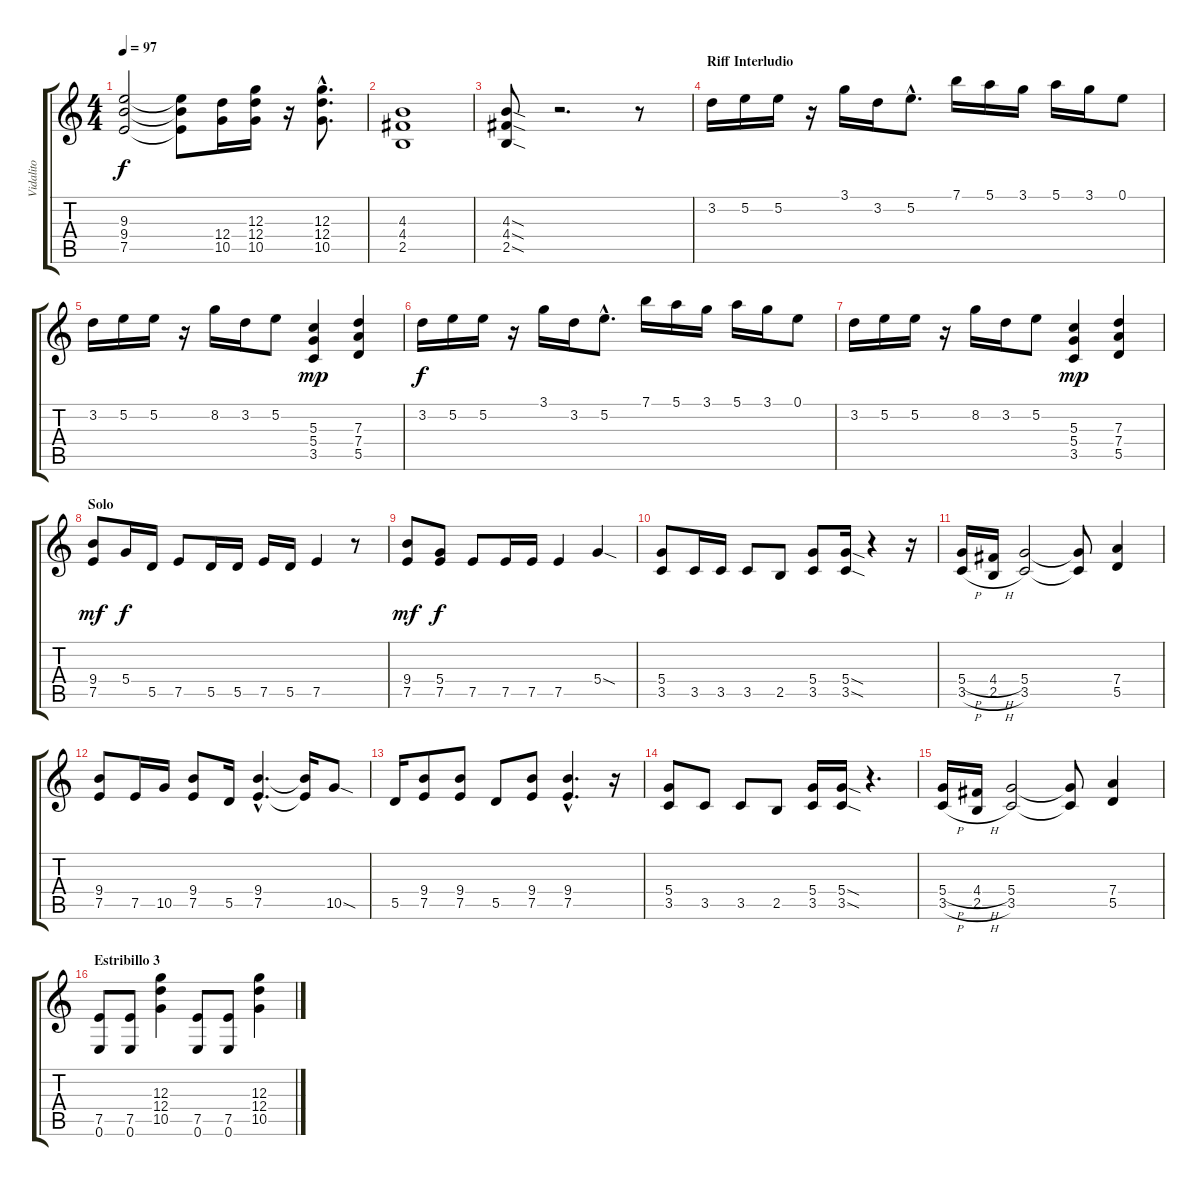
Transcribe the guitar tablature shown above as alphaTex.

\track ("Vidalito" "Vidalito") {instrument distortionguitar}
\staff {score tabs}
\tuning (E4 B3 G3 D3 A2 E2) {hide}
\ts (4 4)
\tempo 97
\clef g2
\ks c
(9.3 9.4 7.5).2{dy f} (9.3{t} 9.4{t} 7.5{t}).8 (12.4 10.5).16 (12.3 12.4 10.5).16 r.16 (12.3{hac} 12.4{hac} 10.5{hac}).8{d} |
(4.3 4.4 2.5).1 |
(4.3{sod} 4.4{sod} 2.5{sod}).8 r.2{d} r.8 |
\section ("" "Riff Interludio")
3.2.16 5.2.16 5.2.16 r.16 3.1.16 3.2.16 5.2{hac}.8{d} 7.1.16 5.1.16 3.1.16 5.1.16 3.1.16 0.1.8 |
3.2.16 5.2.16 5.2.16 r.16 8.2.16 3.2.16 5.2.8 (5.3 5.4 3.5).4{dy mp} (7.3 7.4 5.5).4 |
3.2.16{dy f} 5.2.16 5.2.16 r.16 3.1.16 3.2.16 5.2{hac}.8{d} 7.1.16 5.1.16 3.1.16 5.1.16 3.1.16 0.1.8 |
3.2.16 5.2.16 5.2.16 r.16 8.2.16 3.2.16 5.2.8 (5.3 5.4 3.5).4{dy mp} (7.3 7.4 5.5).4 |
\section ("" "Solo")
(9.4 7.5).8{dy mf} 5.4.16{dy f} 5.5.16 7.5.8 5.5.16 5.5.16 7.5.16 5.5.16 7.5.4 r.8 |
(9.4 7.5).8{dy mf} (5.4 7.5).8{dy f} 7.5.8 7.5.16 7.5.16 7.5.4 5.4{sod}.4 |
(5.4 3.5).8 3.5.16 3.5.16 3.5.8 2.5.8 (5.4 3.5).8 (5.4{sod} 3.5{sod}).16 r.4 r.16 |
(5.4{h} 3.5{h}).16 (4.4{h} 2.5{h}).16 (5.4 3.5).2 (5.4{t} 3.5{t}).8 (7.4 5.5).4 |
(9.4 7.5).8 7.5.16 10.5.16 (9.4 7.5).8 5.5.16 (9.4{hac} 7.5{hac}).4{d} (9.4{t} 7.5{t}).16 10.5{sod}.8 |
5.5.16 (9.4 7.5).8 (9.4 7.5).8 5.5.8 (9.4 7.5).8 (9.4{hac} 7.5{hac}).4{d} r.16 |
(5.4 3.5).8 3.5.8 3.5.8 2.5.8 (5.4 3.5).16 (5.4{sod} 3.5{sod}).16 r.4{d} |
(5.4{h} 3.5{h}).16 (4.4{h} 2.5{h}).16 (5.4 3.5).2 (5.4{t} 3.5{t}).8 (7.4 5.5).4 |
\section ("" "Estribillo 3")
(7.5 0.6).8 (7.5 0.6).8 (12.3 12.4 10.5).4 (7.5 0.6).8 (7.5 0.6).8 (12.3 12.4 10.5).4
